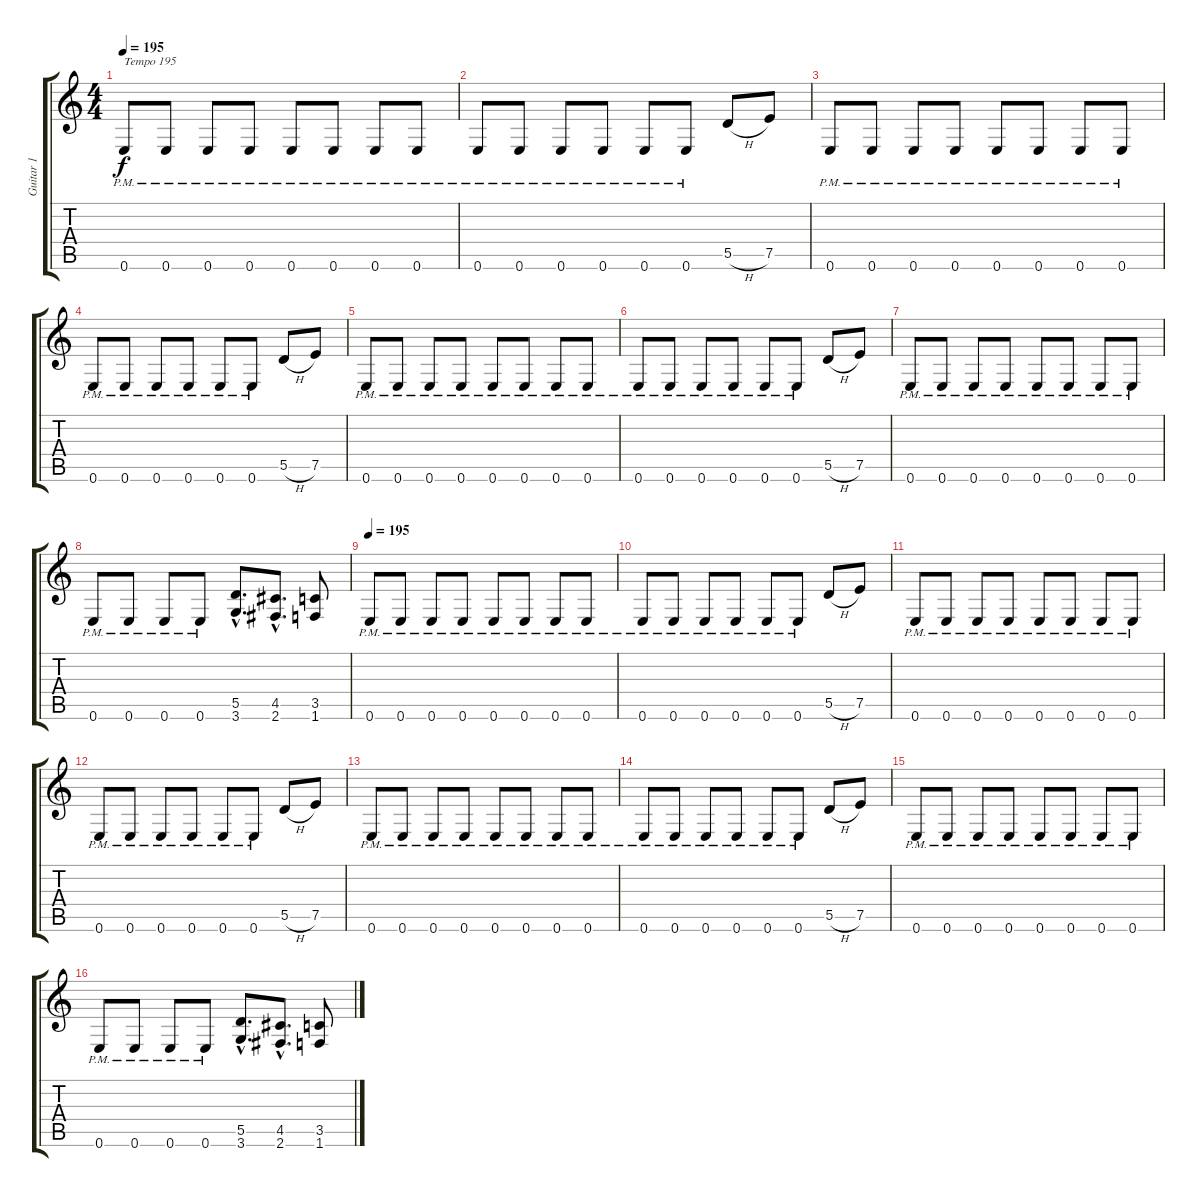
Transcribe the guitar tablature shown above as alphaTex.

\track ("Guitar 1" "Guitar 1") {instrument distortionguitar}
\staff {score tabs}
\tuning (E4 B3 G3 D3 A2 E2) {hide}
\ts (4 4)
\tempo 195
\clef g2
\ks c
0.6{pm}.8{txt "Tempo 195" dy f} 0.6{pm}.8 0.6{pm}.8 0.6{pm}.8 0.6{pm}.8 0.6{pm}.8 0.6{pm}.8 0.6{pm}.8 |
0.6{pm}.8 0.6{pm}.8 0.6{pm}.8 0.6{pm}.8 0.6{pm}.8 0.6{pm}.8 5.5{h}.8 7.5.8 |
0.6{pm}.8 0.6{pm}.8 0.6{pm}.8 0.6{pm}.8 0.6{pm}.8 0.6{pm}.8 0.6{pm}.8 0.6{pm}.8 |
0.6{pm}.8 0.6{pm}.8 0.6{pm}.8 0.6{pm}.8 0.6{pm}.8 0.6{pm}.8 5.5{h}.8 7.5.8 |
0.6{pm}.8 0.6{pm}.8 0.6{pm}.8 0.6{pm}.8 0.6{pm}.8 0.6{pm}.8 0.6{pm}.8 0.6{pm}.8 |
0.6{pm}.8 0.6{pm}.8 0.6{pm}.8 0.6{pm}.8 0.6{pm}.8 0.6{pm}.8 5.5{h}.8 7.5.8 |
0.6{pm}.8 0.6{pm}.8 0.6{pm}.8 0.6{pm}.8 0.6{pm}.8 0.6{pm}.8 0.6{pm}.8 0.6{pm}.8 |
0.6{pm}.8 0.6{pm}.8 0.6{pm}.8 0.6{pm}.8 (5.5{hac} 3.6{hac}).8{d} (4.5{hac} 2.6{hac}).8{d} (3.5 1.6).8 |
\tempo 195
0.6{pm}.8 0.6{pm}.8 0.6{pm}.8 0.6{pm}.8 0.6{pm}.8 0.6{pm}.8 0.6{pm}.8 0.6{pm}.8 |
0.6{pm}.8 0.6{pm}.8 0.6{pm}.8 0.6{pm}.8 0.6{pm}.8 0.6{pm}.8 5.5{h}.8 7.5.8 |
0.6{pm}.8 0.6{pm}.8 0.6{pm}.8 0.6{pm}.8 0.6{pm}.8 0.6{pm}.8 0.6{pm}.8 0.6{pm}.8 |
0.6{pm}.8 0.6{pm}.8 0.6{pm}.8 0.6{pm}.8 0.6{pm}.8 0.6{pm}.8 5.5{h}.8 7.5.8 |
0.6{pm}.8 0.6{pm}.8 0.6{pm}.8 0.6{pm}.8 0.6{pm}.8 0.6{pm}.8 0.6{pm}.8 0.6{pm}.8 |
0.6{pm}.8 0.6{pm}.8 0.6{pm}.8 0.6{pm}.8 0.6{pm}.8 0.6{pm}.8 5.5{h}.8 7.5.8 |
0.6{pm}.8 0.6{pm}.8 0.6{pm}.8 0.6{pm}.8 0.6{pm}.8 0.6{pm}.8 0.6{pm}.8 0.6{pm}.8 |
0.6{pm}.8 0.6{pm}.8 0.6{pm}.8 0.6{pm}.8 (5.5{hac} 3.6{hac}).8{d} (4.5{hac} 2.6{hac}).8{d} (3.5 1.6).8
